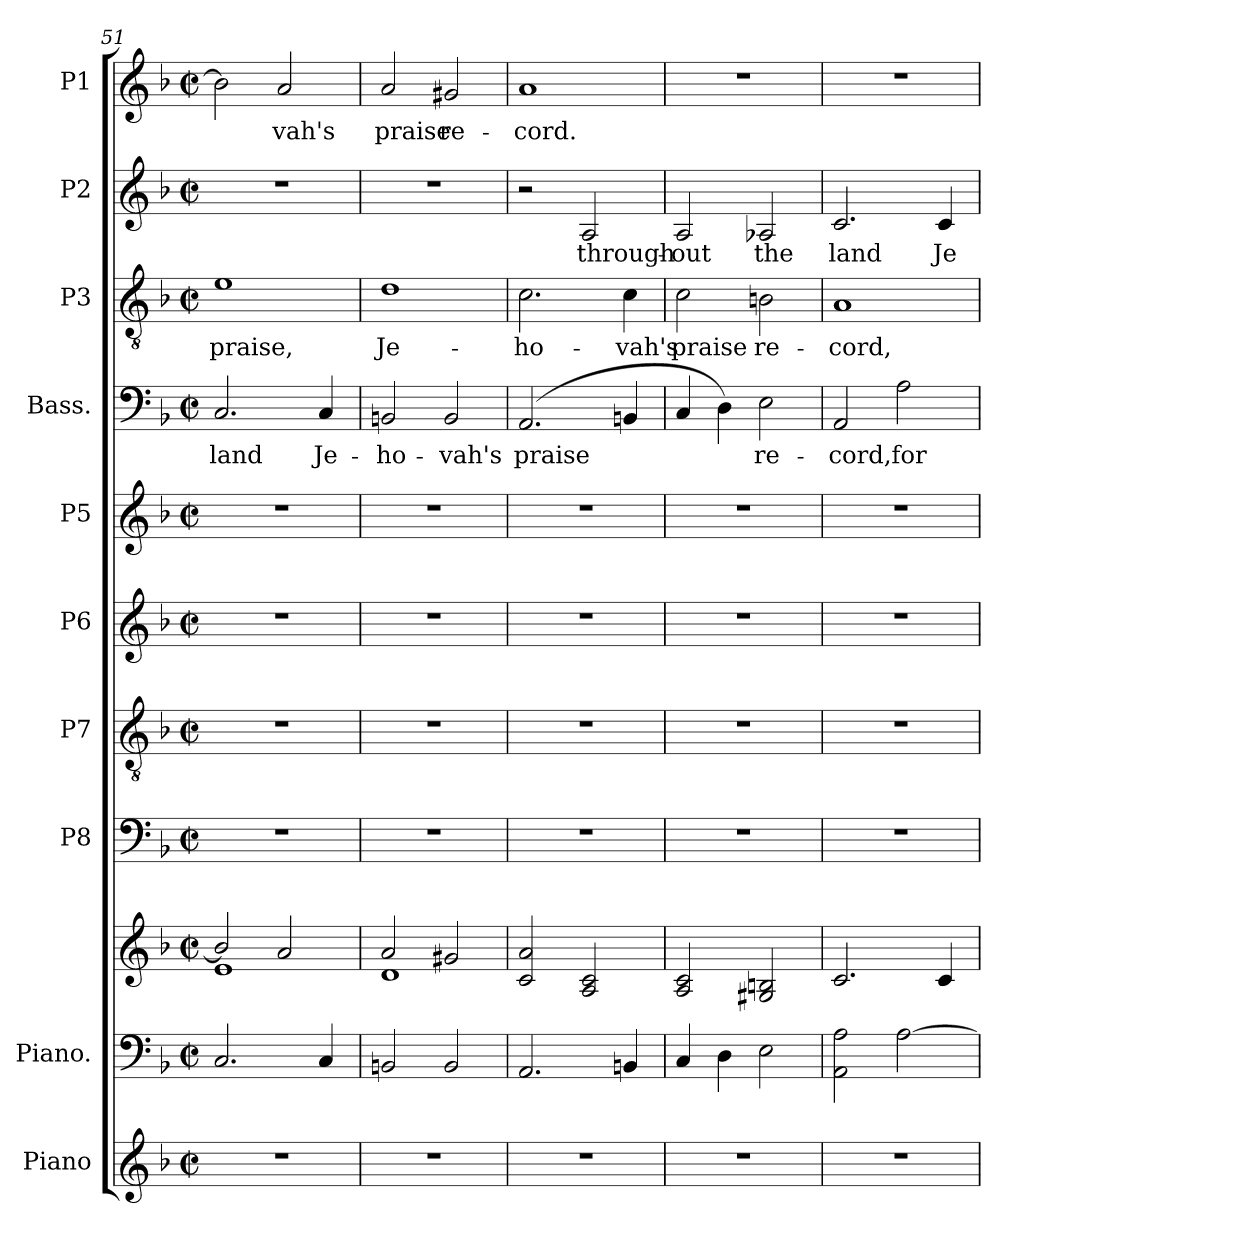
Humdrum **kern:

**kern	**kern	**kern	**kern	**kern	**kern	**kern	**kern	**text	**kern	**text	**kern	**text	**kern	**text
*part10	*part9	*part9	*part8	*part7	*part6	*part5	*part4	*part4	*part3	*part3	*part2	*part2	*part1	*part1
*staff11	*staff10	*staff9	*staff8	*staff7	*staff6	*staff5	*staff4	*staff4	*staff3	*staff3	*staff2	*staff2	*staff1	*staff1
*I"Piano	*I"Piano.	*	*I"P8	*I"P7	*I"P6	*I"P5	*I"Bass.	*	*I"P3	*	*I"P2	*	*I"P1	*
*I'Pno.	*	*	*	*	*	*	*	*	*	*	*	*	*	*
*clefG2	*clefF4	*clefG2	*clefF4	*clefGv2	*clefG2	*clefG2	*clefF4	*	*clefGv2	*	*clefG2	*	*clefG2	*
*k[b-]	*k[b-]	*k[b-]	*k[b-]	*k[b-]	*k[b-]	*k[b-]	*k[b-]	*	*k[b-]	*	*k[b-]	*	*k[b-]	*
*F:	*F:	*F:	*F:	*F:	*F:	*F:	*F:	*	*F:	*	*F:	*	*F:	*
*M2/2	*M2/2	*M2/2	*M2/2	*M2/2	*M2/2	*M2/2	*M2/2	*	*M2/2	*	*M2/2	*	*M2/2	*
*met(c|)	*met(c|)	*met(c|)	*met(c|)	*met(c|)	*met(c|)	*met(c|)	*met(c|)	*	*met(c|)	*	*met(c|)	*	*met(c|)	*
=51	=51	=51	=51	=51	=51	=51	=51	=51	=51	=51	=51	=51	=51	=51
*	*	*^	*	*	*	*	*	*	*	*	*	*	*	*
!	!	!	!	!	!	!	!	!	!LO:LY:b:color=#000000	!	!	!	!	!	!
!	!	!	!	!	!	!	!	!	!	!	!LO:LY:b:color=#000000	!	!	!	!
1r	2.Ci/	2bi/]	1ei	1r	1r	1r	1r	2.Ci/	land	1ei	praise,	1r	.	2bi\]	.
!	!	!	!	!	!	!	!	!	!	!	!	!	!	!	!LO:LY:b:color=#000000
.	.	2ai/	.	.	.	.	.	.	.	.	.	.	.	2ai/	-vah's
!	!	!	!	!	!	!	!	!	!LO:LY:b:color=#000000	!	!	!	!	!	!
.	4Ci/	.	.	.	.	.	.	4Ci/	Je-	.	.	.	.	.	.
=52	=52	=52	=52	=52	=52	=52	=52	=52	=52	=52	=52	=52	=52	=52	=52
!	!	!	!	!	!	!	!	!	!LO:LY:b:color=#000000	!	!	!	!	!	!
!	!	!	!	!	!	!	!	!	!	!	!LO:LY:b:color=#000000	!	!	!	!
!	!	!	!	!	!	!	!	!	!	!	!	!	!	!	!LO:LY:b:color=#000000
1r	2BBni/	2ai/	1di	1r	1r	1r	1r	2BBni/	-ho-	1di	Je-	1r	.	2ai/	praise
!	!	!	!	!	!	!	!	!	!LO:LY:b:color=#000000	!	!	!	!	!	!
!	!	!	!	!	!	!	!	!	!	!	!	!	!	!	!LO:LY:b:color=#000000
.	2BBi/	2g#Xi/	.	.	.	.	.	2BBi/	-vah's	.	.	.	.	2g#Xi/	re-
*	*	*v	*v	*	*	*	*	*	*	*	*	*	*	*	*
=53	=53	=53	=53	=53	=53	=53	=53	=53	=53	=53	=53	=53	=53	=53
!	!	!	!	!	!	!	!	!LO:LY:b:color=#000000	!	!	!	!	!	!
!	!	!	!	!	!	!	!	!	!	!LO:LY:b:color=#000000	!	!	!	!
!	!	!	!	!	!	!	!	!	!	!	!	!	!	!LO:LY:b:color=#000000
1r	2.AAi/	2ci/ 2ai	1r	1r	1r	1r	(2.AAi/	praise	2.ci\	-ho-	2r	.	1ai	-cord.
!	!	!	!	!	!	!	!	!	!	!	!	!LO:LY:b:color=#000000	!	!
.	.	2Ai/ 2ci	.	.	.	.	.	.	.	.	2Ai/	through-	.	.
!	!	!	!	!	!	!	!	!LO:LY:b:color=#000000	!	!	!	!	!	!
!	!	!	!	!	!	!	!	!	!	!LO:LY:b:color=#000000	!	!	!	!
.	4BBni/	.	.	.	.	.	4BBni/	.	4ci\	-vah's	.	.	.	.
=54	=54	=54	=54	=54	=54	=54	=54	=54	=54	=54	=54	=54	=54	=54
!	!	!	!	!	!	!	!	!LO:LY:b:color=#000000	!	!	!	!	!	!
!	!	!	!	!	!	!	!	!	!	!LO:LY:b:color=#000000	!	!	!	!
!	!	!	!	!	!	!	!	!	!	!	!	!LO:LY:b:color=#000000	!	!
1r	4Ci/	2Ai/ 2ci	1r	1r	1r	1r	4Ci/	.	2ci\	praise	2Ai/	-out	1r	.
!	!	!	!	!	!	!	!	!LO:LY:b:color=#000000	!	!	!	!	!	!
.	4Di\	.	.	.	.	.	4Di\)	.	.	.	.	.	.	.
!	!	!	!	!	!	!	!	!LO:LY:b:color=#000000	!	!	!	!	!	!
!	!	!	!	!	!	!	!	!	!	!LO:LY:b:color=#000000	!	!	!	!
!	!	!	!	!	!	!	!	!	!	!	!	!LO:LY:b:color=#000000	!	!
.	2Ei\	2G#Xi/ 2Bni	.	.	.	.	2Ei\	re-	2Bni\	re-	2A-Xi/	the	.	.
=55	=55	=55	=55	=55	=55	=55	=55	=55	=55	=55	=55	=55	=55	=55
!	!	!	!	!	!	!	!	!LO:LY:b:color=#000000	!	!	!	!	!	!
!	!	!	!	!	!	!	!	!	!	!LO:LY:b:color=#000000	!	!	!	!
!	!	!	!	!	!	!	!	!	!	!	!	!LO:LY:b:color=#000000	!	!
1r	2AAi\ 2Ai	2.ci/	1r	1r	1r	1r	2AAi/	-cord,	1Ai	-cord,	2.ci/	land	1r	.
!	!	!	!	!	!	!	!	!LO:LY:b:color=#000000	!	!	!	!	!	!
.	[2Ai\	.	.	.	.	.	2Ai\	for	.	.	.	.	.	.
!	!	!	!	!	!	!	!	!	!	!	!	!LO:LY:b:color=#000000	!	!
.	.	4ci/	.	.	.	.	.	.	.	.	4ci/	Je-	.	.
=	=	=	=	=	=	=	=	=	=	=	=	=	=	=
*-	*-	*-	*-	*-	*-	*-	*-	*-	*-	*-	*-	*-	*-	*-
